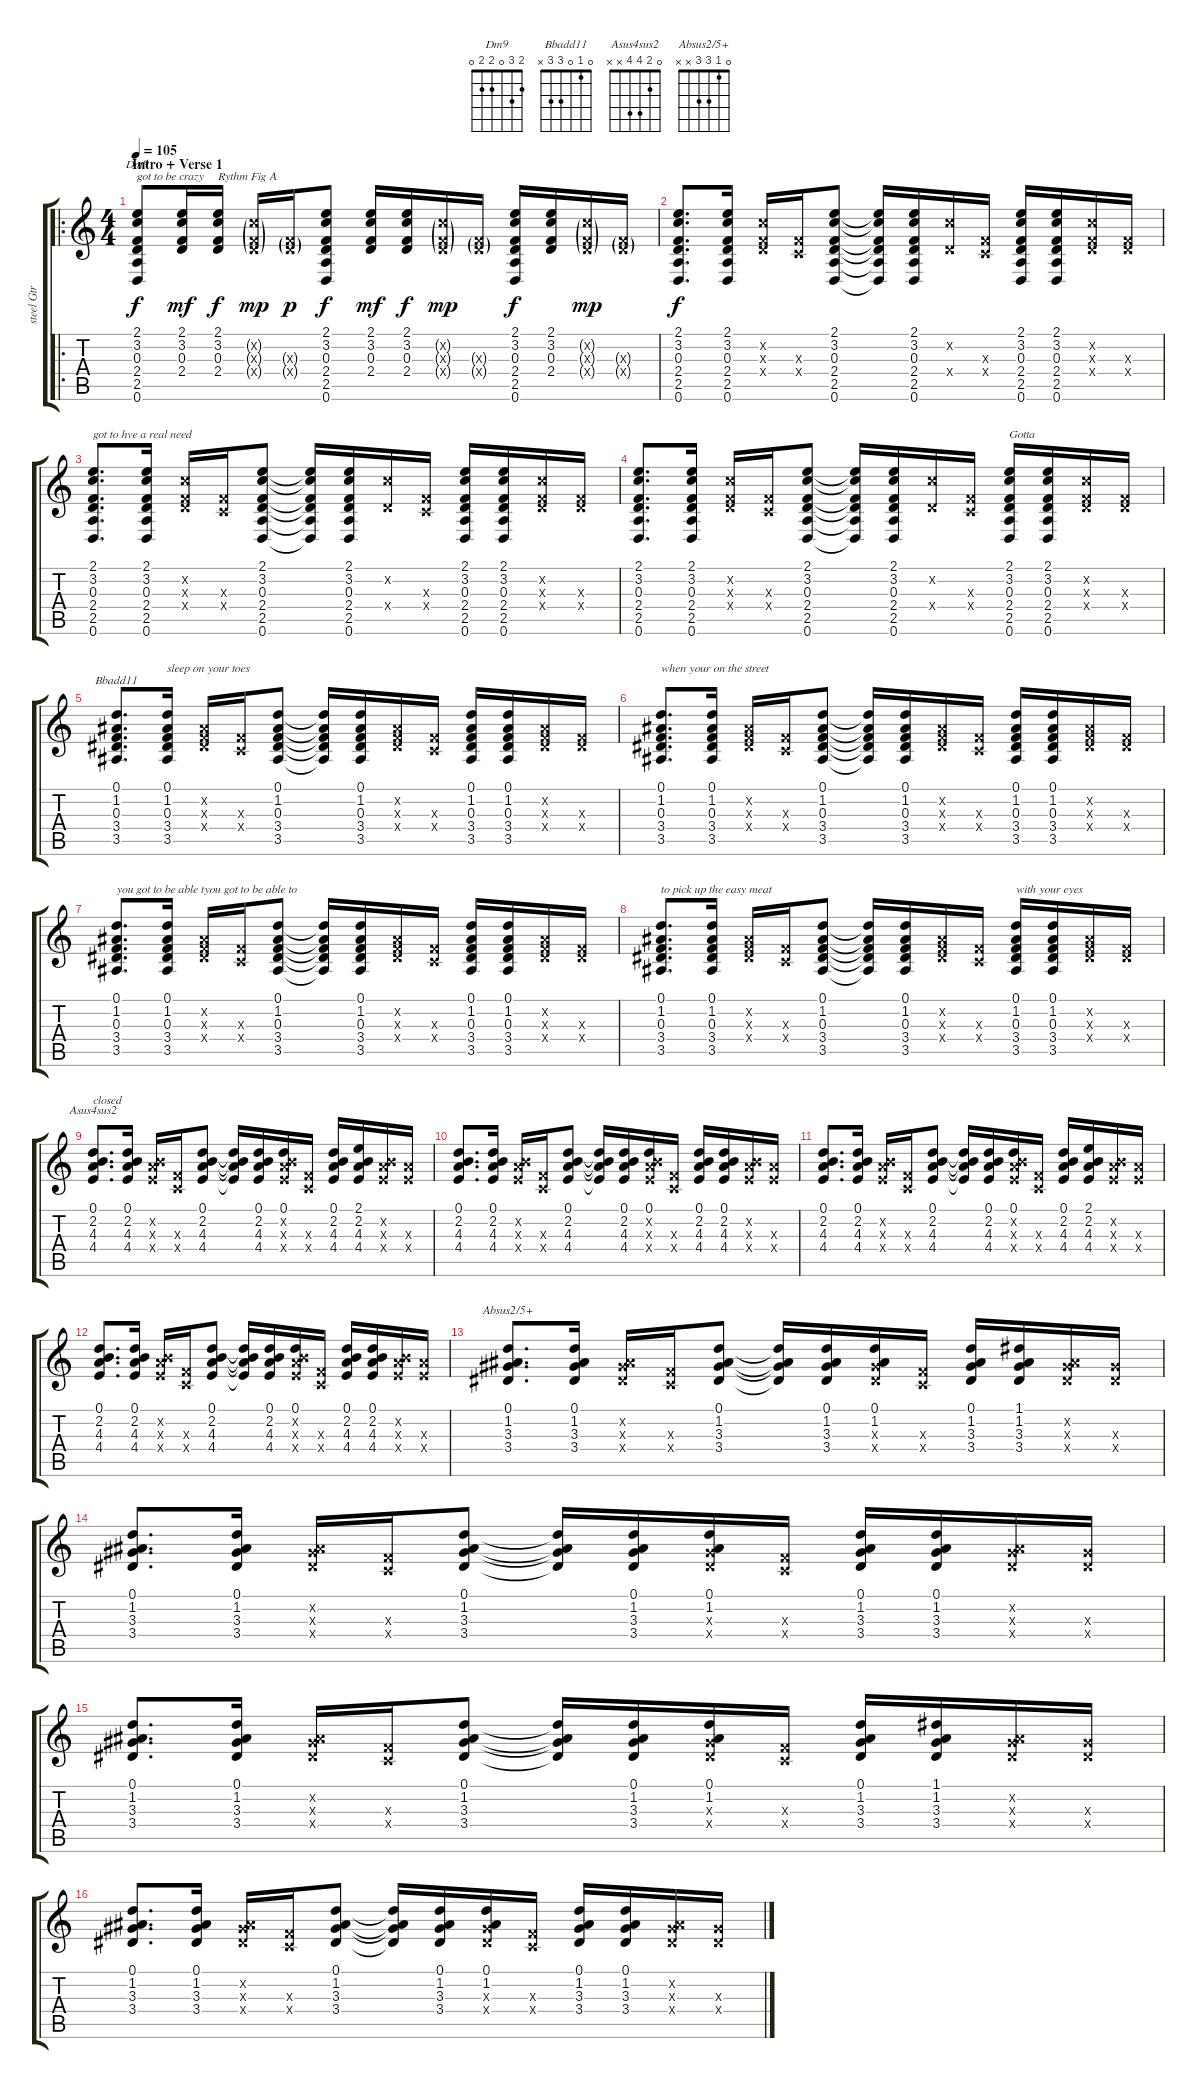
\track ("steel Gtr" "steel Gtr") {instrument acousticguitarsteel}
\staff {score tabs}
\tuning (D4 A3 F3 C3 G2 D2) {hide}
\chord ("Dm9" 2 3 0 2 2 0)
\chord ("Bbadd11" 0 1 0 3 3 x)
\chord ("Asus4sus2" 0 2 4 4 x x)
\chord ("Absus2/5+" 0 1 3 3 x x)
\ro
\ts (4 4)
\section ("" "Intro + Verse 1")
\tempo 105
\clef g2
\ks c
(2.1 3.2 0.3 2.4 2.5 0.6).8{ch "Dm9" txt "got to be crazy" dy f volume 7} (2.1 3.2 0.3 2.4).16{dy mf} (2.1 3.2 0.3 2.4).16{txt "Rythm Fig A" dy f} (3.2{g x} 0.3{g x} 2.4{g x}).16{dy mp} (0.3{g x} 2.4{g x}).16{dy p} (2.1 3.2 0.3 2.4 2.5 0.6).8{dy f} (2.1 3.2 0.3 2.4).16{dy mf} (2.1 3.2 0.3 2.4).16{dy f} (3.2{g x} 0.3{g x} 2.4{g x}).16{dy mp} (0.3{g x} 2.4{g x}).16 (2.1 3.2 0.3 2.4 2.5 0.6).16{dy f} (2.1 3.2 0.3 2.4).16 (3.2{g x} 0.3{g x} 2.4{g x}).16{dy mp} (0.3{g x} 2.4{g x}).16 |
(2.1 3.2 0.3 2.4 2.5 0.6).8{d dy f} (2.1 3.2 0.3 2.4 2.5 0.6).16 (3.2{x} 0.3{x} 2.4{x}).16 (0.3{x} 0.4{x}).16 (2.1 3.2 0.3 2.4 2.5 0.6).8 (2.1{t} 3.2{t} 0.3{t} 2.4{t} 2.5{t} 0.6{t}).16 (2.1 3.2 0.3 2.4 2.5 0.6).16 (3.2{x} 2.4{x}).16 (0.3{x} 0.4{x}).16 (2.1 3.2 0.3 2.4 2.5 0.6).16 (2.1 3.2 0.3 2.4 2.5 0.6).16 (3.2{x} 0.3{x} 2.4{x}).16 (0.3{x} 2.4{x}).16 |
(2.1 3.2 0.3 2.4 2.5 0.6).8{d txt "got to hve a real need"} (2.1 3.2 0.3 2.4 2.5 0.6).16 (3.2{x} 0.3{x} 2.4{x}).16 (0.3{x} 0.4{x}).16 (2.1 3.2 0.3 2.4 2.5 0.6).8 (2.1{t} 3.2{t} 0.3{t} 2.4{t} 2.5{t} 0.6{t}).16 (2.1 3.2 0.3 2.4 2.5 0.6).16 (3.2{x} 2.4{x}).16 (0.3{x} 0.4{x}).16 (2.1 3.2 0.3 2.4 2.5 0.6).16 (2.1 3.2 0.3 2.4 2.5 0.6).16 (3.2{x} 0.3{x} 2.4{x}).16 (0.3{x} 2.4{x}).16 |
(2.1 3.2 0.3 2.4 2.5 0.6).8{d} (2.1 3.2 0.3 2.4 2.5 0.6).16 (3.2{x} 0.3{x} 2.4{x}).16 (0.3{x} 0.4{x}).16 (2.1 3.2 0.3 2.4 2.5 0.6).8 (2.1{t} 3.2{t} 0.3{t} 2.4{t} 2.5{t} 0.6{t}).16 (2.1 3.2 0.3 2.4 2.5 0.6).16 (3.2{x} 2.4{x}).16 (0.3{x} 0.4{x}).16 (2.1 3.2 0.3 2.4 2.5 0.6).16{txt "Gotta"} (2.1 3.2 0.3 2.4 2.5 0.6).16 (3.2{x} 0.3{x} 2.4{x}).16 (0.3{x} 2.4{x}).16 |
(0.1 1.2 0.3 3.4 3.5).8{d ch "Bbadd11"} (0.1 1.2 0.3 3.4 3.5).16{txt "sleep on your toes"} (1.2{x} 0.3{x} 3.4{x}).16 (0.3{x} 0.4{x}).16 (0.1 1.2 0.3 3.4 3.5).8 (0.1{t} 1.2{t} 0.3{t} 3.4{t} 3.5{t}).16 (0.1 1.2 0.3 3.4 3.5).16 (1.2{x} 0.3{x} 3.4{x}).16 (0.3{x} 0.4{x}).16 (0.1 1.2 0.3 3.4 3.5).16 (0.1 1.2 0.3 3.4 3.5).16 (1.2{x} 0.3{x} 3.4{x}).16 (0.3{x} 3.4{x}).16 |
(0.1 1.2 0.3 3.4 3.5).8{d txt "when your on the street"} (0.1 1.2 0.3 3.4 3.5).16 (1.2{x} 0.3{x} 3.4{x}).16 (0.3{x} 0.4{x}).16 (0.1 1.2 0.3 3.4 3.5).8 (0.1{t} 1.2{t} 0.3{t} 3.4{t} 3.5{t}).16 (0.1 1.2 0.3 3.4 3.5).16 (1.2{x} 0.3{x} 3.4{x}).16 (0.3{x} 0.4{x}).16 (0.1 1.2 0.3 3.4 3.5).16 (0.1 1.2 0.3 3.4 3.5).16 (1.2{x} 0.3{x} 3.4{x}).16 (0.3{x} 3.4{x}).16 |
(0.1 1.2 0.3 3.4 3.5).8{d txt "you got to be able tyou got to be able to"} (0.1 1.2 0.3 3.4 3.5).16 (1.2{x} 0.3{x} 3.4{x}).16 (0.3{x} 0.4{x}).16 (0.1 1.2 0.3 3.4 3.5).8 (0.1{t} 1.2{t} 0.3{t} 3.4{t} 3.5{t}).16 (0.1 1.2 0.3 3.4 3.5).16 (1.2{x} 0.3{x} 3.4{x}).16 (0.3{x} 0.4{x}).16 (0.1 1.2 0.3 3.4 3.5).16 (0.1 1.2 0.3 3.4 3.5).16 (1.2{x} 0.3{x} 3.4{x}).16 (0.3{x} 3.4{x}).16 |
(0.1 1.2 0.3 3.4 3.5).8{d txt "to pick up the easy meat"} (0.1 1.2 0.3 3.4 3.5).16 (1.2{x} 0.3{x} 3.4{x}).16 (0.3{x} 0.4{x}).16 (0.1 1.2 0.3 3.4 3.5).8 (0.1{t} 1.2{t} 0.3{t} 3.4{t} 3.5{t}).16 (0.1 1.2 0.3 3.4 3.5).16 (1.2{x} 0.3{x} 3.4{x}).16 (0.3{x} 0.4{x}).16 (0.1 1.2 0.3 3.4 3.5).16{txt "with your eyes "} (0.1 1.2 0.3 3.4 3.5).16 (1.2{x} 0.3{x} 3.4{x}).16 (0.3{x} 3.4{x}).16 |
(0.1 2.2 4.3 4.4).8{d ch "Asus4sus2" txt "closed"} (0.1 2.2 4.3 4.4).16 (2.2{x} 4.3{x} 4.4{x}).16 (0.3{x} 0.4{x}).16 (0.1 2.2 4.3 4.4).8 (0.1{t} 2.2{t} 4.3{t} 4.4{t}).16 (0.1 2.2 4.3 4.4).16 (0.1 2.2{x} 4.3{x} 4.4{x}).16 (0.3{x} 0.4{x}).16 (0.1 2.2 4.3 4.4).16 (2.1 2.2 4.3 4.4).16 (2.2{x} 4.3{x} 4.4{x}).16 (4.3{x} 4.4{x}).16 |
(0.1 2.2 4.3 4.4).8{d} (0.1 2.2 4.3 4.4).16 (2.2{x} 4.3{x} 4.4{x}).16 (0.3{x} 0.4{x}).16 (0.1 2.2 4.3 4.4).8 (0.1{t} 2.2{t} 4.3{t} 4.4{t}).16 (0.1 2.2 4.3 4.4).16 (0.1 2.2{x} 4.3{x} 4.4{x}).16 (0.3{x} 0.4{x}).16 (0.1 2.2 4.3 4.4).16 (0.1 2.2 4.3 4.4).16 (2.2{x} 4.3{x} 4.4{x}).16 (4.3{x} 4.4{x}).16 |
(0.1 2.2 4.3 4.4).8{d} (0.1 2.2 4.3 4.4).16 (2.2{x} 4.3{x} 4.4{x}).16 (0.3{x} 0.4{x}).16 (0.1 2.2 4.3 4.4).8 (0.1{t} 2.2{t} 4.3{t} 4.4{t}).16 (0.1 2.2 4.3 4.4).16 (0.1 2.2{x} 4.3{x} 4.4{x}).16 (0.3{x} 0.4{x}).16 (0.1 2.2 4.3 4.4).16 (2.1 2.2 4.3 4.4).16 (2.2{x} 4.3{x} 4.4{x}).16 (4.3{x} 4.4{x}).16 |
(0.1 2.2 4.3 4.4).8{d} (0.1 2.2 4.3 4.4).16 (2.2{x} 4.3{x} 4.4{x}).16 (0.3{x} 0.4{x}).16 (0.1 2.2 4.3 4.4).8 (0.1{t} 2.2{t} 4.3{t} 4.4{t}).16 (0.1 2.2 4.3 4.4).16 (0.1 2.2{x} 4.3{x} 4.4{x}).16 (0.3{x} 0.4{x}).16 (0.1 2.2 4.3 4.4).16 (0.1 2.2 4.3 4.4).16 (2.2{x} 4.3{x} 4.4{x}).16 (4.3{x} 4.4{x}).16 |
(0.1 1.2 3.3 3.4).8{d ch "Absus2/5+"} (0.1 1.2 3.3 3.4).16 (1.2{x} 3.3{x} 3.4{x}).16 (0.3{x} 0.4{x}).16 (0.1 1.2 3.3 3.4).8 (0.1{t} 1.2{t} 3.3{t} 3.4{t}).16 (0.1 1.2 3.3 3.4).16 (0.1 1.2 3.3{x} 3.4{x}).16 (0.3{x} 0.4{x}).16 (0.1 1.2 3.3 3.4).16 (1.1 1.2 3.3 3.4).16 (1.2{x} 3.3{x} 3.4{x}).16 (3.3{x} 3.4{x}).16 |
(0.1 1.2 3.3 3.4).8{d} (0.1 1.2 3.3 3.4).16 (1.2{x} 3.3{x} 3.4{x}).16 (0.3{x} 0.4{x}).16 (0.1 1.2 3.3 3.4).8 (0.1{t} 1.2{t} 3.3{t} 3.4{t}).16 (0.1 1.2 3.3 3.4).16 (0.1 1.2 3.3{x} 3.4{x}).16 (0.3{x} 0.4{x}).16 (0.1 1.2 3.3 3.4).16 (0.1 1.2 3.3 3.4).16 (1.2{x} 3.3{x} 3.4{x}).16 (3.3{x} 3.4{x}).16 |
(0.1 1.2 3.3 3.4).8{d} (0.1 1.2 3.3 3.4).16 (1.2{x} 3.3{x} 3.4{x}).16 (0.3{x} 0.4{x}).16 (0.1 1.2 3.3 3.4).8 (0.1{t} 1.2{t} 3.3{t} 3.4{t}).16 (0.1 1.2 3.3 3.4).16 (0.1 1.2 3.3{x} 3.4{x}).16 (0.3{x} 0.4{x}).16 (0.1 1.2 3.3 3.4).16 (1.1 1.2 3.3 3.4).16 (1.2{x} 3.3{x} 3.4{x}).16 (3.3{x} 3.4{x}).16 |
(0.1 1.2 3.3 3.4).8{d} (0.1 1.2 3.3 3.4).16 (1.2{x} 3.3{x} 3.4{x}).16 (0.3{x} 0.4{x}).16 (0.1 1.2 3.3 3.4).8 (0.1{t} 1.2{t} 3.3{t} 3.4{t}).16 (0.1 1.2 3.3 3.4).16 (0.1 1.2 3.3{x} 3.4{x}).16 (0.3{x} 0.4{x}).16 (0.1 1.2 3.3 3.4).16 (0.1 1.2 3.3 3.4).16 (1.2{x} 3.3{x} 3.4{x}).16 (3.3{x} 3.4{x}).16
